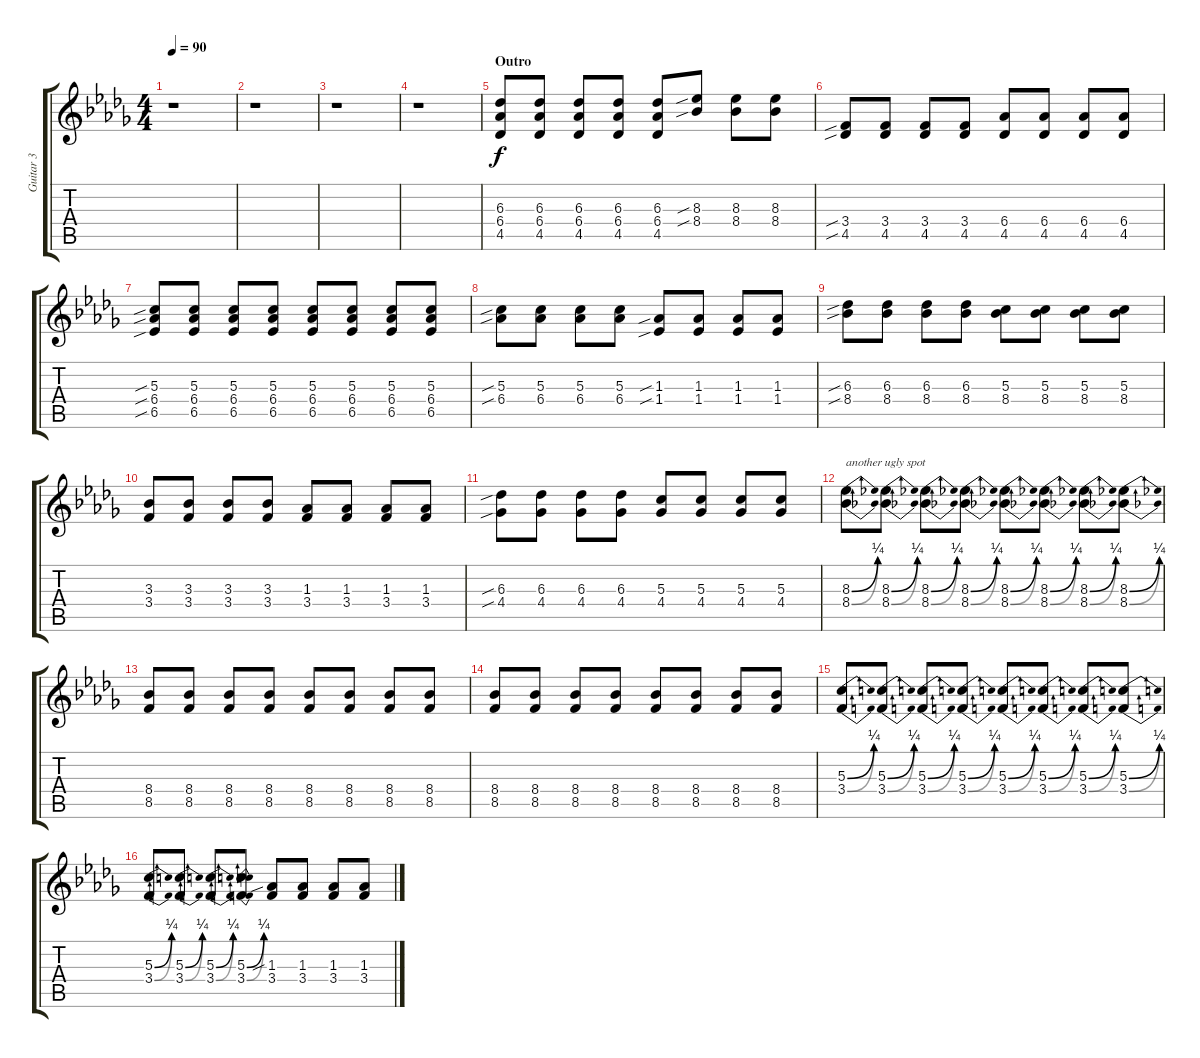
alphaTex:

\track ("Guitar 3" "Guitar 3") {instrument acousticguitarnylon}
\staff {score tabs}
\tuning (E4 B3 G3 D3 A2 E2) {hide}
\ts (4 4)
\tempo 90
\clef g2
\ks db
r.1{dy f} |
r.1 |
r.1 |
r.1 |
\section ("" "Outro")
(6.3 6.4 4.5).8{volume 13 instrument electricguitarclean} (6.3 6.4 4.5).8 (6.3 6.4 4.5).8 (6.3 6.4 4.5).8 (6.3 6.4 4.5).8 (8.3{sib} 8.4{sib}).8 (8.3 8.4).8 (8.3 8.4).8 |
(3.4{sib} 4.5{sib}).8 (3.4 4.5).8 (3.4 4.5).8 (3.4 4.5).8 (6.4 4.5).8 (6.4 4.5).8 (6.4 4.5).8 (6.4 4.5).8 |
(5.3{sib} 6.4{sib} 6.5{sib}).8 (5.3 6.4 6.5).8 (5.3 6.4 6.5).8 (5.3 6.4 6.5).8 (5.3 6.4 6.5).8 (5.3 6.4 6.5).8 (5.3 6.4 6.5).8 (5.3 6.4 6.5).8 |
(5.3{sib} 6.4{sib}).8{instrument electricguitarclean} (5.3 6.4).8 (5.3 6.4).8 (5.3 6.4).8 (1.3{sib} 1.4{sib}).8 (1.3 1.4).8 (1.3 1.4).8 (1.3 1.4).8 |
(6.3{sib} 8.4{sib}).8 (6.3 8.4).8 (6.3 8.4).8 (6.3 8.4).8 (5.3 8.4).8 (5.3 8.4).8 (5.3 8.4).8 (5.3 8.4).8 |
(3.3 3.4).8 (3.3 3.4).8 (3.3 3.4).8 (3.3 3.4).8 (1.3 3.4).8 (1.3 3.4).8 (1.3 3.4).8 (1.3 3.4).8 |
(6.3{sib} 4.4{sib}).8{instrument electricguitarclean} (6.3 4.4).8 (6.3 4.4).8 (6.3 4.4).8 (5.3 4.4).8 (5.3 4.4).8 (5.3 4.4).8 (5.3 4.4).8 |
(8.3{be (bend 0 0 60 1)} 8.4{be (bend 0 0 60 1)}).8{txt "another ugly spot"} (8.3{be (bend 0 0 60 1)} 8.4{be (bend 0 0 60 1)}).8 (8.3{be (bend 0 0 60 1)} 8.4{be (bend 0 0 60 1)}).8 (8.3{be (bend 0 0 60 1)} 8.4{be (bend 0 0 60 1)}).8 (8.3{be (bend 0 0 60 1)} 8.4{be (bend 0 0 60 1)}).8 (8.3{be (bend 0 0 60 1)} 8.4{be (bend 0 0 60 1)}).8 (8.3{be (bend 0 0 60 1)} 8.4{be (bend 0 0 60 1)}).8 (8.3{be (bend 0 0 60 1)} 8.4{be (bend 0 0 60 1)}).8 |
(8.4 8.5).8{instrument electricguitarclean} (8.4 8.5).8 (8.4 8.5).8 (8.4 8.5).8 (8.4 8.5).8 (8.4 8.5).8 (8.4 8.5).8 (8.4 8.5).8 |
(8.4 8.5).8 (8.4 8.5).8 (8.4 8.5).8 (8.4 8.5).8 (8.4 8.5).8 (8.4 8.5).8 (8.4 8.5).8 (8.4 8.5).8 |
(5.3{be (bend 0 0 60 1)} 3.4{be (bend 0 0 60 1)}).8{instrument electricguitarclean} (5.3{be (bend 0 0 60 1)} 3.4{be (bend 0 0 60 1)}).8 (5.3{be (bend 0 0 60 1)} 3.4{be (bend 0 0 60 1)}).8 (5.3{be (bend 0 0 60 1)} 3.4{be (bend 0 0 60 1)}).8 (5.3{be (bend 0 0 60 1)} 3.4{be (bend 0 0 60 1)}).8 (5.3{be (bend 0 0 60 1)} 3.4{be (bend 0 0 60 1)}).8 (5.3{be (bend 0 0 60 1)} 3.4{be (bend 0 0 60 1)}).8 (5.3{be (bend 0 0 60 1)} 3.4{be (bend 0 0 60 1)}).8 |
(5.3{be (bend 0 0 60 1)} 3.4{be (bend 0 0 60 1)}).8{instrument electricguitarclean} (5.3{be (bend 0 0 60 1)} 3.4{be (bend 0 0 60 1)}).8 (5.3{be (bend 0 0 60 1)} 3.4{be (bend 0 0 60 1)}).8 (5.3{be (bend 0 0 60 1)} 3.4{be (bend 0 0 60 1)}).8 (1.3{sib} 3.4).8 (1.3 3.4).8 (1.3 3.4).8 (1.3 3.4).8
